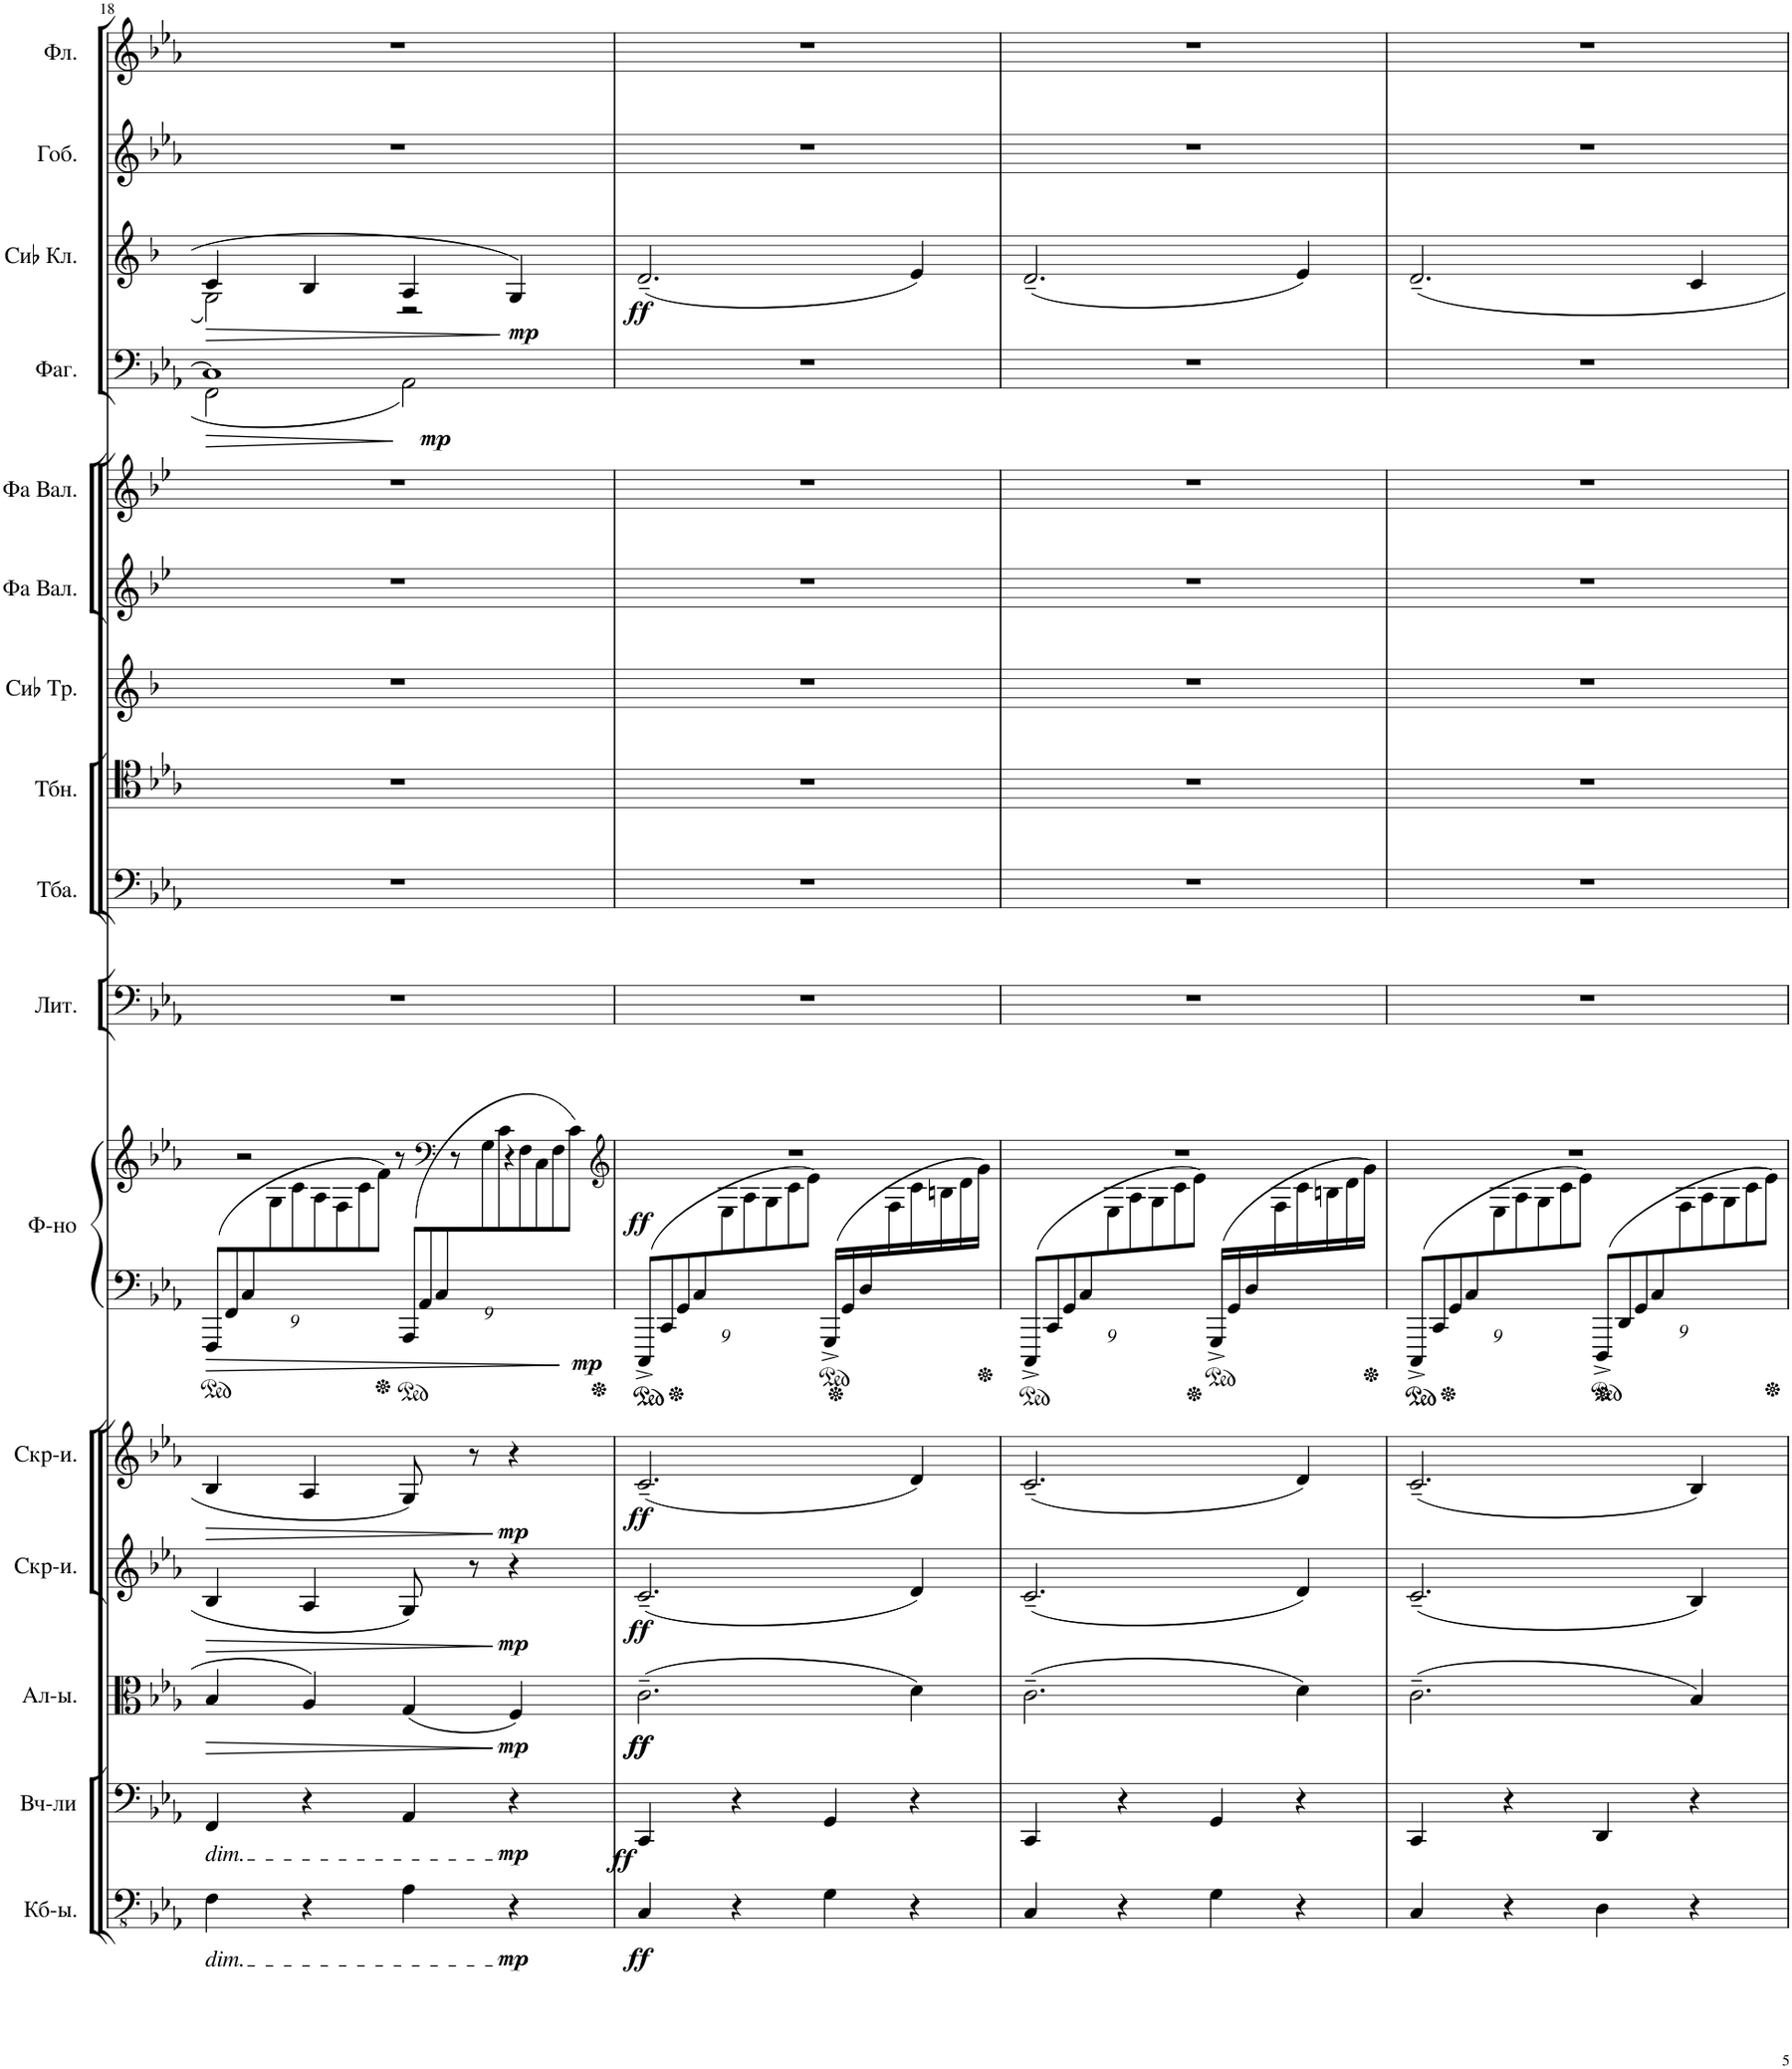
**kern	**dynam	**kern	**dynam	**kern	**dynam	**kern	**dynam	**kern	**dynam	**kern	**kern	**dynam	**kern	**kern	**kern	**kern	**kern	**kern	**kern	**dynam	**kern	**dynam	**kern	**kern
*part16	*part16	*part15	*part15	*part14	*part14	*part13	*part13	*part12	*part12	*part11	*part11	*part11	*part10	*part9	*part8	*part7	*part6	*part5	*part4	*part4	*part3	*part3	*part2	*part1
*staff17	*staff17	*staff16	*staff16	*staff15	*staff15	*staff14	*staff14	*staff13	*staff13	*staff12	*staff11	*staff11/12	*staff10	*staff9	*staff8	*staff7	*staff6	*staff5	*staff4	*staff4	*staff3	*staff3	*staff2	*staff1
*I"Контрабасы	*	*I"Виолончели	*	*I"Альты	*	*I"Скрипки	*	*I"Скрипки	*	*I"Рояль	*	*	*I"Литавры	*I"Туба	*I"Тромбон	*I"Сиb Труба	*I"Фа Валторна	*I"Фа Валторна	*I"Фагот	*	*I"Сиb Кларнет	*	*I"Гобой	*I"Флейта
*	*	*	*	*	*	*	*	*	*	*	*	*	*	*	*	*I'Сиb Тр.	*	*	*	*	*I'Сиb Кл.	*	*	*
!!LO:PB:g=z
*clefFv4	*	*clefF4	*	*clefC3	*	*clefG2	*	*clefG2	*	*clefF4	*clefG2	*	*clefF4	*clefF4	*clefC4	*clefG2	*clefG2	*clefG2	*clefF4	*	*clefG2	*	*clefG2	*clefG2
*	*	*	*	*	*	*	*	*	*	*	*	*	*	*	*	*Trd1c2	*Trd4c7	*Trd4c7	*	*	*Trd1c2	*	*	*
*k[b-e-a-]	*	*k[b-e-a-]	*	*k[b-e-a-]	*	*k[b-e-a-]	*	*k[b-e-a-]	*	*k[b-e-a-]	*k[b-e-a-]	*	*k[b-e-a-]	*k[b-e-a-]	*k[b-e-a-]	*k[b-]	*k[b-e-]	*k[b-e-]	*k[b-e-a-]	*	*k[b-]	*	*k[b-e-a-]	*k[b-e-a-]
*M2/2	*	*M2/2	*	*M2/2	*	*M2/2	*	*M2/2	*	*M2/2	*M2/2	*	*M2/2	*M2/2	*M2/2	*M2/2	*M2/2	*M2/2	*M2/2	*	*M2/2	*	*M2/2	*M2/2
*met(c|)	*	*met(c|)	*	*met(c|)	*	*met(c|)	*	*met(c|)	*	*met(c|)	*met(c|)	*	*met(c|)	*met(c|)	*met(c|)	*met(c|)	*met(c|)	*met(c|)	*met(c|)	*	*met(c|)	*	*met(c|)	*met(c|)
=18	=18	=18	=18	=18	=18	=18	=18	=18	=18	=18	=18	=18	=18	=18	=18	=18	=18	=18	=18	=18	=18	=18	=18	=18
!	!	!	!	!	!LO:HP:b	!	!LO:HP:b	!	!LO:HP:b	!	!	!	!	!	!	!	!	!	!	!	!	!	!	!
*	*	*	*	*	*	*	*	*	*	*ped	*	*	*	*	*	*	*	*	*	*	*	*	*	*
*	*	*	*	*	*	*	*	*	*	*Xbrackettup	*	*	*	*	*	*	*	*	*	*	*	*	*	*
*	*	*	*	*	*	*	*	*	*	*	*^	*	*	*	*	*	*	*	*	*	*	*	*	*
!	!	!LO:TX:b:i:t=dim.	!	!	!	!	!	!	!	!	!	!	!	!	!	!	!	!	!	!	!	!	!	!	!
!LO:TX:b:i:t=dim.	!	!	!	!	!	!	!	!	!	!	!	!	!	!	!	!	!	!	!	!	!	!	!	!	!
!	!	!	!	!	!	!	!	!	!	!	!	!	!	!	!	!	!	!	!	!	!LO:HP:b	!	!LO:HP:b	!	!
*	*	*	*	*	*	*	*	*	*	*	*	*	*	*	*	*	*	*	*	*^	*	*^	*	*	*
4FF\	.	4FF/	.	4B-/	>	4B-/	>	4B-/	>	(18FFF/L	2r	6ryy	.	1r	1r	1r	1r	1r	1r	1C]	2FF\	>	4c/	2G\	>	1r	1r
!	!	!	!	!	!	!	!	!	!	!	!	!	!LO:HP:b=2	!	!	!	!	!	!	!	!	!	!	!	!	!	!
.	.	.	.	.	.	.	.	.	.	18FF/	.	.	>	.	.	.	.	.	.	.	.	.	.	.	.	.	.
.	.	.	.	.	.	.	.	.	.	18C/	.	.	.	.	.	.	.	.	.	.	.	.	.	.	.	.	.
.	.	.	.	.	.	.	.	.	.	3ryy	.	18G\	.	.	.	.	.	.	.	.	.	.	.	.	.	.	.
.	.	.	.	.	.	.	.	.	.	.	.	18c\	.	.	.	.	.	.	.	.	.	.	.	.	.	.	.
4r	.	4r	.	4A-/	.	4A-/	.	4A-/	.	.	.	.	.	.	.	.	.	.	.	.	.	.	4B-/	.	.	.	.
.	.	.	.	.	.	.	.	.	.	.	.	18A-\	.	.	.	.	.	.	.	.	.	.	.	.	.	.	.
.	.	.	.	.	.	.	.	.	.	.	.	18F\	.	.	.	.	.	.	.	.	.	.	.	.	.	.	.
.	.	.	.	.	.	.	.	.	.	.	.	18c\	.	.	.	.	.	.	.	.	.	.	.	.	.	.	.
.	.	.	.	.	.	.	.	.	.	.	.	18f\J)	.	.	.	.	.	.	.	.	.	.	.	.	.	.	.
*	*	*	*	*	*	*	*	*	*	*ped	*	*	*	*	*	*	*	*	*	*	*	*	*	*	*	*	*
!	!	!	!	!	!	!	!	!	!	!	!	!	!	!	!	!	!	!	!	!	!	!LO:DY:n=1:b	!	!	!	!	!
4AA-\	.	4AA-/	.	(4G/	.	8G/	.	8G/	.	(18AAA-/L	8r	6ryy	.	.	.	.	.	.	.	.	2AA-\	] mp	4A/	2r	.	.	.
.	.	.	.	.	.	.	.	.	.	18AA-/	.	.	.	.	.	.	.	.	.	.	.	.	.	.	.	.	.
.	.	.	.	.	.	.	.	.	.	18C/	.	.	.	.	.	.	.	.	.	.	.	.	.	.	.	.	.
*	*	*	*	*	*	*	*	*	*	*	*clefF4	*	*	*	*	*	*	*	*	*	*	*	*	*	*	*	*
.	.	.	.	.	.	8r	.	8r	.	.	8r	.	.	.	.	.	.	.	.	.	.	.	.	.	.	.	.
.	.	.	.	.	.	.	.	.	.	18%5ryy	.	18G\	.	.	.	.	.	.	.	.	.	.	.	.	.	.	.
.	.	.	.	.	.	.	.	.	.	.	.	18c\	.	.	.	.	.	.	.	.	.	.	.	.	.	.	.
!	!LO:DY:b	!	!LO:DY:b	!	!LO:DY:n=1:b	!	!LO:DY:n=1:b	!	!LO:DY:n=1:b	!	!	!	!	!	!	!	!	!	!	!	!	!	!	!	!LO:DY:n=1:b	!	!
4r	mp	4r	mp	4F/)	] mp	4r	] mp	4r	] mp	.	4r	.	.	.	.	.	.	.	.	.	.	.	4G/	.	] mp	.	.
.	.	.	.	.	.	.	.	.	.	.	.	18F\	.	.	.	.	.	.	.	.	.	.	.	.	.	.	.
.	.	.	.	.	.	.	.	.	.	.	.	18C\	.	.	.	.	.	.	.	.	.	.	.	.	.	.	.
.	.	.	.	.	.	.	.	.	.	.	.	18F\	.	.	.	.	.	.	.	.	.	.	.	.	.	.	.
!	!	!	!	!	!	!	!	!	!	!	!	!	!LO:DY:n=1:b=2	!	!	!	!	!	!	!	!	!	!	!	!	!	!
.	.	.	.	.	.	.	.	.	.	18ryy	.	18c\J)	] mp	.	.	.	.	.	.	.	.	.	.	.	.	.	.
*	*	*	*	*	*	*	*	*	*	*	*	*	*	*	*	*	*	*	*	*v	*v	*	*	*	*	*	*
*	*	*	*	*	*	*	*	*	*	*	*	*	*	*	*	*	*	*	*	*	*	*v	*v	*	*	*
=19	=19	=19	=19	=19	=19	=19	=19	=19	=19	=19	=19	=19	=19	=19	=19	=19	=19	=19	=19	=19	=19	=19	=19	=19	=19
*	*	*	*	*	*	*	*	*	*	*	*clefG2	*	*	*	*	*	*	*	*	*	*	*	*	*	*
*	*	*	*	*	*	*	*	*	*	*ped	*	*	*	*	*	*	*	*	*	*	*	*	*	*	*
*	*	*	*	*	*	*	*	*	*	*	*Xped	*	*	*	*	*	*	*	*	*	*	*	*	*	*
*	*	*	*	*	*	*	*	*	*	*	*Xped	*	*	*	*	*	*	*	*	*	*	*	*	*	*
!	!LO:DY:b	!	!LO:DY:b	!	!LO:DY:b	!	!	!	!	!	!	!	!	!	!	!	!	!	!	!	!	!	!	!	!
!	!	!	!	!	!LO:DY:n=1:b	!	!LO:DY:b	!	!LO:DY:b	!	!	!	!LO:DY:b	!	!	!	!	!	!	!	!	!	!LO:DY:b	!	!
4CC/	ff	4CC/	ff	(2.c~\	ff ff	(2.c~/	ff	(2.c~/	ff	(18CCC^/L	1r	9%2ryy	ff	1r	1r	1r	1r	1r	1r	1r	.	(2.d~/	ff	1r	1r
*	*	*	*	*	*	*	*	*	*	*ped	*	*	*	*	*	*	*	*	*	*	*	*	*	*	*
.	.	.	.	.	.	.	.	.	.	18CC/	.	.	.	.	.	.	.	.	.	.	.	.	.	.	.
.	.	.	.	.	.	.	.	.	.	18GG/	.	.	.	.	.	.	.	.	.	.	.	.	.	.	.
.	.	.	.	.	.	.	.	.	.	18C/	.	.	.	.	.	.	.	.	.	.	.	.	.	.	.
.	.	.	.	.	.	.	.	.	.	18%5ryy	.	18E-\	.	.	.	.	.	.	.	.	.	.	.	.	.
4r	.	4r	.	.	.	.	.	.	.	.	.	.	.	.	.	.	.	.	.	.	.	.	.	.	.
.	.	.	.	.	.	.	.	.	.	.	.	18A-\	.	.	.	.	.	.	.	.	.	.	.	.	.
.	.	.	.	.	.	.	.	.	.	.	.	18G\	.	.	.	.	.	.	.	.	.	.	.	.	.
.	.	.	.	.	.	.	.	.	.	.	.	18c\	.	.	.	.	.	.	.	.	.	.	.	.	.
.	.	.	.	.	.	.	.	.	.	.	.	18e-\J)	.	.	.	.	.	.	.	.	.	.	.	.	.
*	*	*	*	*	*	*	*	*	*	*	*Xped	*	*	*	*	*	*	*	*	*	*	*	*	*	*
4GG\	.	4GG/	.	.	.	.	.	.	.	(16GGG^/LL	.	8.ryy	.	.	.	.	.	.	.	.	.	.	.	.	.
.	.	.	.	.	.	.	.	.	.	16GG/	.	.	.	.	.	.	.	.	.	.	.	.	.	.	.
.	.	.	.	.	.	.	.	.	.	16D/	.	.	.	.	.	.	.	.	.	.	.	.	.	.	.
.	.	.	.	.	.	.	.	.	.	4ryy	.	16F\	.	.	.	.	.	.	.	.	.	.	.	.	.
4r	.	4r	.	4d\)	.	4d/)	.	4d/)	.	.	.	16c\	.	.	.	.	.	.	.	.	.	4e/)	.	.	.
.	.	.	.	.	.	.	.	.	.	.	.	16Bn\	.	.	.	.	.	.	.	.	.	.	.	.	.
.	.	.	.	.	.	.	.	.	.	.	.	16d\	.	.	.	.	.	.	.	.	.	.	.	.	.
.	.	.	.	.	.	.	.	.	.	16ryy	.	16g\JJ)	.	.	.	.	.	.	.	.	.	.	.	.	.
=20	=20	=20	=20	=20	=20	=20	=20	=20	=20	=20	=20	=20	=20	=20	=20	=20	=20	=20	=20	=20	=20	=20	=20	=20	=20
*	*	*	*	*	*	*	*	*	*	*ped	*	*	*	*	*	*	*	*	*	*	*	*	*	*	*
*	*	*	*	*	*	*	*	*	*	*	*Xped	*	*	*	*	*	*	*	*	*	*	*	*	*	*
4CC/	.	4CC/	.	(2.c~\	.	(2.c~/	.	(2.c~/	.	(18CCC^/L	1r	9%2ryy	.	1r	1r	1r	1r	1r	1r	1r	.	(2.d~/	.	1r	1r
.	.	.	.	.	.	.	.	.	.	18CC/	.	.	.	.	.	.	.	.	.	.	.	.	.	.	.
.	.	.	.	.	.	.	.	.	.	18GG/	.	.	.	.	.	.	.	.	.	.	.	.	.	.	.
.	.	.	.	.	.	.	.	.	.	18C/	.	.	.	.	.	.	.	.	.	.	.	.	.	.	.
.	.	.	.	.	.	.	.	.	.	18%5ryy	.	18E-\	.	.	.	.	.	.	.	.	.	.	.	.	.
4r	.	4r	.	.	.	.	.	.	.	.	.	.	.	.	.	.	.	.	.	.	.	.	.	.	.
.	.	.	.	.	.	.	.	.	.	.	.	18A-\	.	.	.	.	.	.	.	.	.	.	.	.	.
.	.	.	.	.	.	.	.	.	.	.	.	18G\	.	.	.	.	.	.	.	.	.	.	.	.	.
.	.	.	.	.	.	.	.	.	.	.	.	18c\	.	.	.	.	.	.	.	.	.	.	.	.	.
.	.	.	.	.	.	.	.	.	.	.	.	18e-\J)	.	.	.	.	.	.	.	.	.	.	.	.	.
*	*	*	*	*	*	*	*	*	*	*ped	*	*	*	*	*	*	*	*	*	*	*	*	*	*	*
4GG\	.	4GG/	.	.	.	.	.	.	.	(16GGG^/LL	.	8.ryy	.	.	.	.	.	.	.	.	.	.	.	.	.
.	.	.	.	.	.	.	.	.	.	16GG/	.	.	.	.	.	.	.	.	.	.	.	.	.	.	.
.	.	.	.	.	.	.	.	.	.	16D/	.	.	.	.	.	.	.	.	.	.	.	.	.	.	.
.	.	.	.	.	.	.	.	.	.	4ryy	.	16F\	.	.	.	.	.	.	.	.	.	.	.	.	.
4r	.	4r	.	4d\)	.	4d/)	.	4d/)	.	.	.	16c\	.	.	.	.	.	.	.	.	.	4e/)	.	.	.
.	.	.	.	.	.	.	.	.	.	.	.	16Bn\	.	.	.	.	.	.	.	.	.	.	.	.	.
.	.	.	.	.	.	.	.	.	.	.	.	16d\	.	.	.	.	.	.	.	.	.	.	.	.	.
.	.	.	.	.	.	.	.	.	.	16ryy	.	16g\JJ)	.	.	.	.	.	.	.	.	.	.	.	.	.
=21	=21	=21	=21	=21	=21	=21	=21	=21	=21	=21	=21	=21	=21	=21	=21	=21	=21	=21	=21	=21	=21	=21	=21	=21	=21
*	*	*	*	*	*	*	*	*	*	*ped	*	*	*	*	*	*	*	*	*	*	*	*	*	*	*
*	*	*	*	*	*	*	*	*	*	*	*Xped	*	*	*	*	*	*	*	*	*	*	*	*	*	*
*	*	*	*	*	*	*	*	*	*	*	*Xped	*	*	*	*	*	*	*	*	*	*	*	*	*	*
4CC/	.	4CC/	.	(2.c~\	.	(2.c~/	.	(2.c~/	.	(18CCC^/L	1r	9%2ryy	.	1r	1r	1r	1r	1r	1r	1r	.	2.d~/	.	1r	1r
*	*	*	*	*	*	*	*	*	*	*ped	*	*	*	*	*	*	*	*	*	*	*	*	*	*	*
.	.	.	.	.	.	.	.	.	.	18CC/	.	.	.	.	.	.	.	.	.	.	.	.	.	.	.
.	.	.	.	.	.	.	.	.	.	18GG/	.	.	.	.	.	.	.	.	.	.	.	.	.	.	.
.	.	.	.	.	.	.	.	.	.	18C/	.	.	.	.	.	.	.	.	.	.	.	.	.	.	.
.	.	.	.	.	.	.	.	.	.	18%5ryy	.	18E-\	.	.	.	.	.	.	.	.	.	.	.	.	.
4r	.	4r	.	.	.	.	.	.	.	.	.	.	.	.	.	.	.	.	.	.	.	.	.	.	.
.	.	.	.	.	.	.	.	.	.	.	.	18A-\	.	.	.	.	.	.	.	.	.	.	.	.	.
.	.	.	.	.	.	.	.	.	.	.	.	18G\	.	.	.	.	.	.	.	.	.	.	.	.	.
.	.	.	.	.	.	.	.	.	.	.	.	18c\	.	.	.	.	.	.	.	.	.	.	.	.	.
.	.	.	.	.	.	.	.	.	.	.	.	18e-\J)	.	.	.	.	.	.	.	.	.	.	.	.	.
*	*	*	*	*	*	*	*	*	*	*	*Xped	*	*	*	*	*	*	*	*	*	*	*	*	*	*
4DD\	.	4DD/	.	.	.	.	.	.	.	(18DDD^/L	.	9%2ryy	.	.	.	.	.	.	.	.	.	.	.	.	.
.	.	.	.	.	.	.	.	.	.	18DD/	.	.	.	.	.	.	.	.	.	.	.	.	.	.	.
.	.	.	.	.	.	.	.	.	.	18GG/	.	.	.	.	.	.	.	.	.	.	.	.	.	.	.
.	.	.	.	.	.	.	.	.	.	18C/	.	.	.	.	.	.	.	.	.	.	.	.	.	.	.
.	.	.	.	.	.	.	.	.	.	18%5ryy	.	18F\	.	.	.	.	.	.	.	.	.	.	.	.	.
4r	.	4r	.	4B-/)	.	4B-/)	.	4B-/)	.	.	.	.	.	.	.	.	.	.	.	.	.	4c/	.	.	.
.	.	.	.	.	.	.	.	.	.	.	.	18A-\	.	.	.	.	.	.	.	.	.	.	.	.	.
.	.	.	.	.	.	.	.	.	.	.	.	18G\	.	.	.	.	.	.	.	.	.	.	.	.	.
.	.	.	.	.	.	.	.	.	.	.	.	18c\	.	.	.	.	.	.	.	.	.	.	.	.	.
.	.	.	.	.	.	.	.	.	.	.	.	18e-\J)	.	.	.	.	.	.	.	.	.	.	.	.	.
*	*	*	*	*	*	*	*	*	*	*	*Xped	*	*	*	*	*	*	*	*	*	*	*	*	*	*
*	*	*	*	*	*	*	*	*	*	*	*v	*v	*	*	*	*	*	*	*	*	*	*	*	*	*
=	=	=	=	=	=	=	=	=	=	=	=	=	=	=	=	=	=	=	=	=	=	=	=	=
*-	*-	*-	*-	*-	*-	*-	*-	*-	*-	*-	*-	*-	*-	*-	*-	*-	*-	*-	*-	*-	*-	*-	*-	*-
